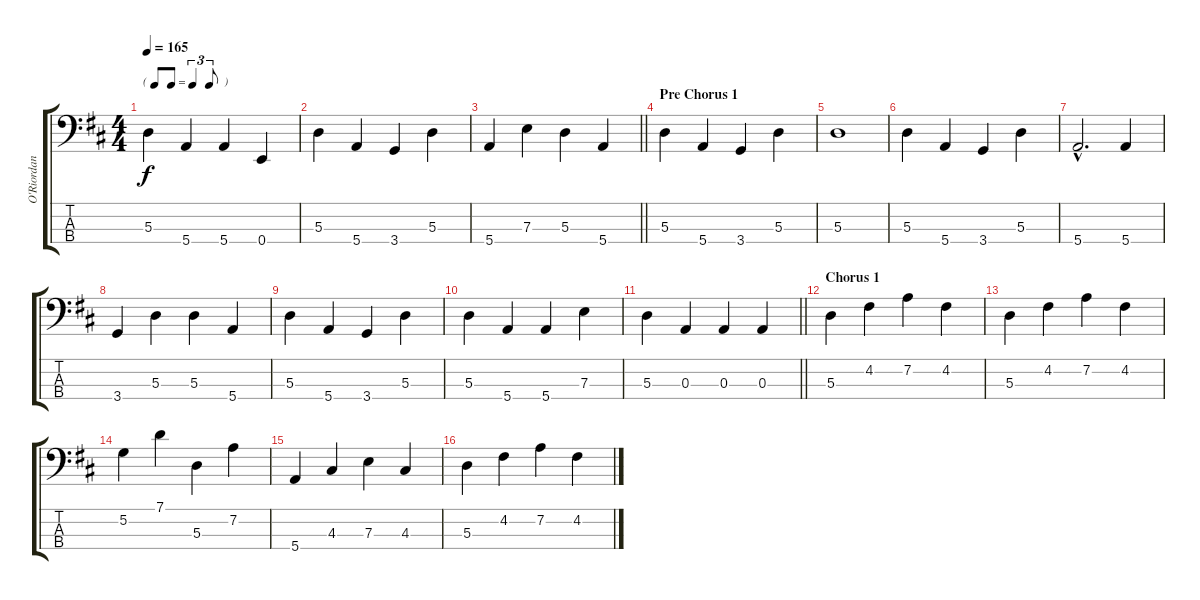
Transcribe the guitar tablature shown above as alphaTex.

\track ("O'Riordan - Bass" "O'Riordan ") {instrument electricbasspick}
\staff {score tabs}
\tuning (G2 D2 A1 E1) {hide}
\ts (4 4)
\tf triplet8th
\tempo 165
\clef f4
\ks d
5.3.4{dy f} 5.4.4 5.4.4 0.4.4 |
5.3.4 5.4.4 3.4.4 5.3.4 |
\barLineRight lightlight
5.4.4 7.3.4 5.3.4 5.4.4 |
\section ("" "Pre Chorus 1")
5.3.4 5.4.4 3.4.4 5.3.4 |
5.3.1 |
5.3.4 5.4.4 3.4.4 5.3.4 |
5.4{hac}.2{d} 5.4.4 |
3.4.4 5.3.4 5.3.4 5.4.4 |
5.3.4 5.4.4 3.4.4 5.3.4 |
5.3.4 5.4.4 5.4.4 7.3.4 |
\barLineRight lightlight
5.3.4 0.3.4 0.3.4 0.3.4 |
\section ("" "Chorus 1")
5.3.4 4.2.4 7.2.4 4.2.4 |
5.3.4 4.2.4 7.2.4 4.2.4 |
5.2.4 7.1.4 5.3.4 7.2.4 |
5.4.4 4.3.4 7.3.4 4.3.4 |
5.3.4 4.2.4 7.2.4 4.2.4
